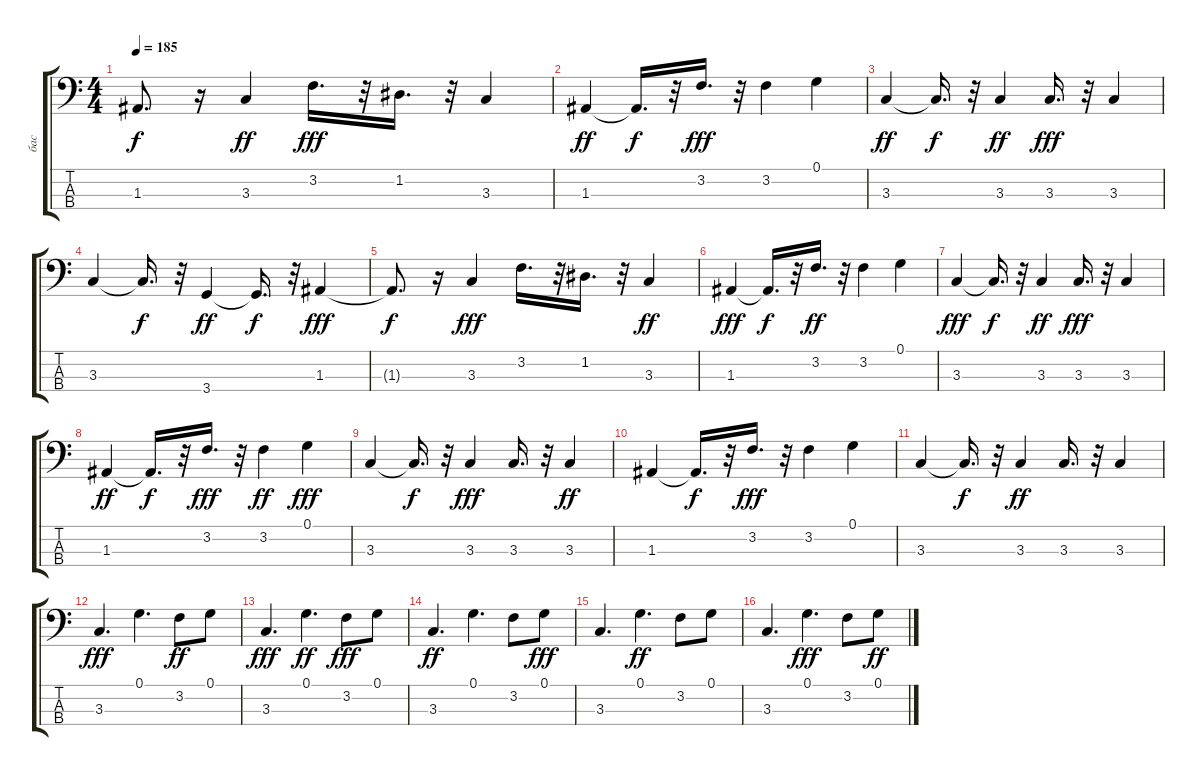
\track ("бас" "бас") {instrument fretlessbass}
\staff {score tabs}
\tuning (G2 D2 A1 E1) {hide}
\ts (4 4)
\tempo 185
\clef f4
\ks c
1.3{t}.8{d dy f} r.16 3.3.4{dy ff} 3.2.16{d dy fff} r.32 1.2.16{d} r.32 3.3.4 |
1.3.4{dy ff} 1.3{t}.16{d dy f} r.32 3.2.16{d dy fff} r.32 3.2.4 0.1.4 |
3.3.4{dy ff} 3.3{t}.16{d dy f} r.32 3.3.4{dy ff} 3.3.16{d dy fff} r.32 3.3.4 |
3.3.4 3.3{t}.16{d dy f} r.32 3.4.4{dy ff} 3.4{t}.16{d dy f} r.32 1.3.4{dy fff} |
1.3{t}.8{d dy f} r.16 3.3.4{dy fff} 3.2.16{d} r.32 1.2.16{d} r.32 3.3.4{dy ff} |
1.3.4{dy fff} 1.3{t}.16{d dy f} r.32 3.2.16{d dy ff} r.32 3.2.4 0.1.4 |
3.3.4{dy fff} 3.3{t}.16{d dy f} r.32 3.3.4{dy ff} 3.3.16{d dy fff} r.32 3.3.4 |
1.3.4{dy ff} 1.3{t}.16{d dy f} r.32 3.2.16{d dy fff} r.32 3.2.4{dy ff} 0.1.4{dy fff} |
3.3.4 3.3{t}.16{d dy f} r.32 3.3.4{dy fff} 3.3.16{d} r.32 3.3.4{dy ff} |
1.3.4 1.3{t}.16{d dy f} r.32 3.2.16{d dy fff} r.32 3.2.4 0.1.4 |
3.3.4 3.3{t}.16{d dy f} r.32 3.3.4{dy ff} 3.3.16{d} r.32 3.3.4 |
3.3.4{d dy fff} 0.1.4{d} 3.2.8{dy ff} 0.1.8 |
3.3.4{d dy fff} 0.1.4{d dy ff} 3.2.8{dy fff} 0.1.8 |
3.3.4{d dy ff} 0.1.4{d} 3.2.8 0.1.8{dy fff} |
3.3.4{d} 0.1.4{d dy ff} 3.2.8 0.1.8 |
3.3.4{d} 0.1.4{d dy fff} 3.2.8 0.1.8{dy ff}
